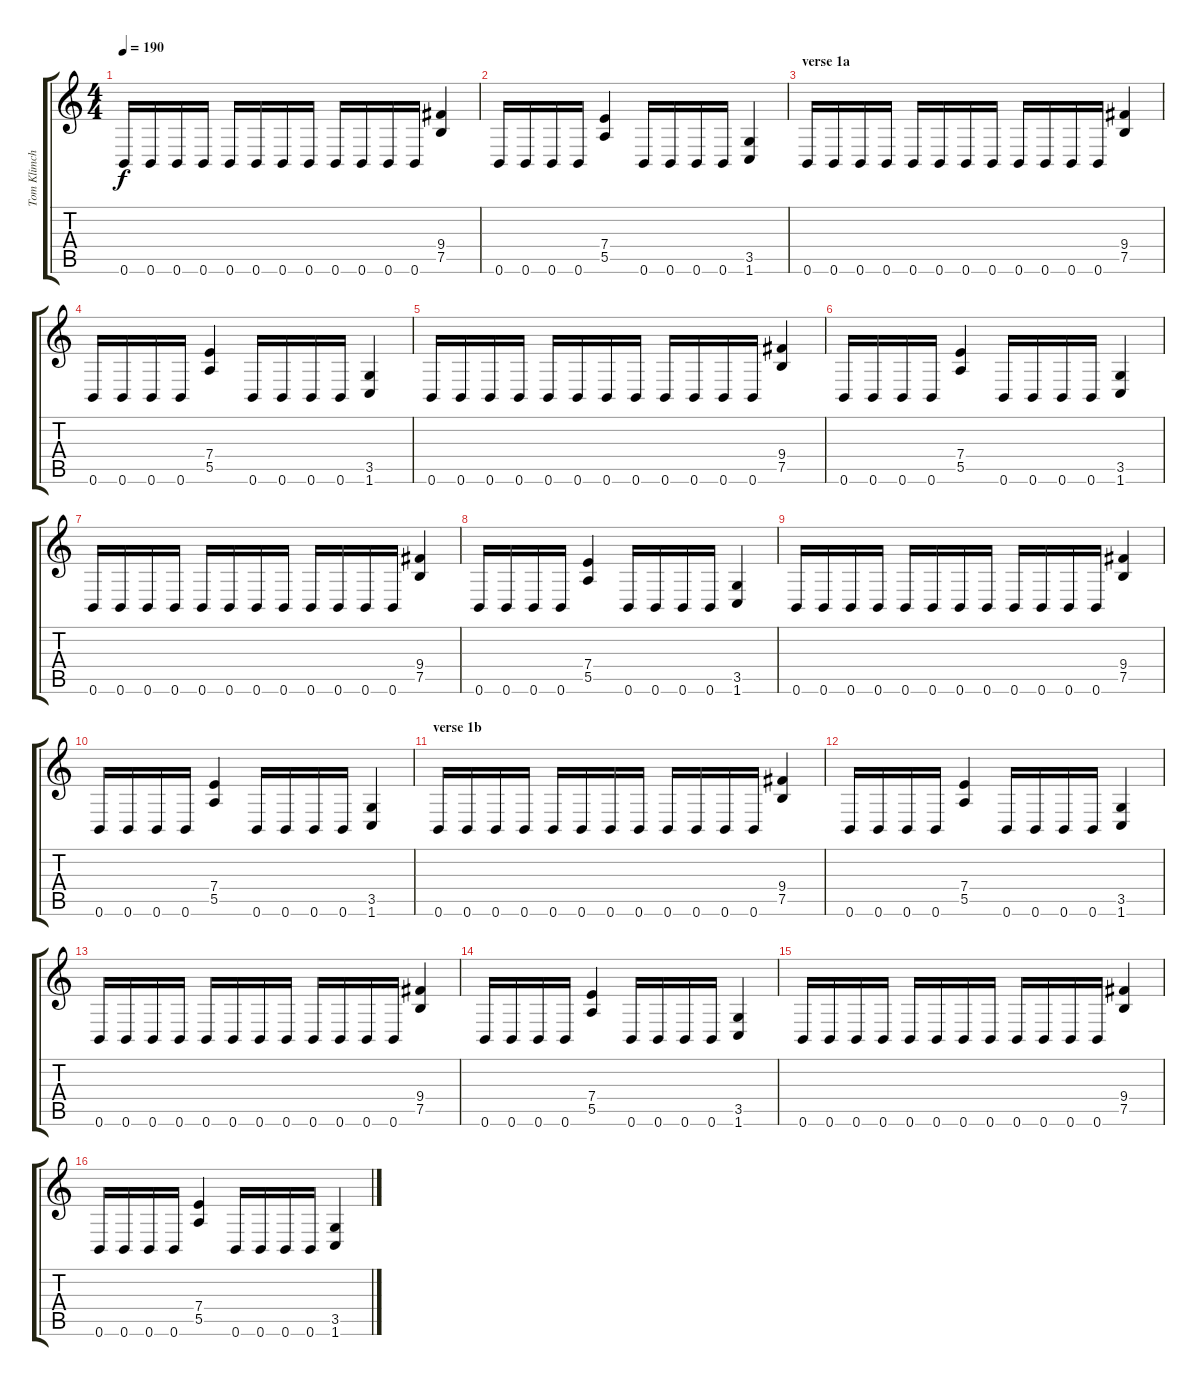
\track ("Tom Klimchuck (lead guitar)" "Tom Klimch") {instrument distortionguitar}
\staff {score tabs}
\tuning (B3 Gb3 D3 A2 E2 B1) {hide}
\ts (4 4)
\tempo 190
\clef g2
\ks c
0.6.16{dy f} 0.6.16 0.6.16 0.6.16 0.6.16 0.6.16 0.6.16 0.6.16 0.6.16 0.6.16 0.6.16 0.6.16 (9.4 7.5).4 |
0.6.16 0.6.16 0.6.16 0.6.16 (7.4 5.5).4 0.6.16 0.6.16 0.6.16 0.6.16 (3.5 1.6).4 |
\section ("" "verse 1a")
0.6.16 0.6.16 0.6.16 0.6.16 0.6.16 0.6.16 0.6.16 0.6.16 0.6.16 0.6.16 0.6.16 0.6.16 (9.4 7.5).4 |
0.6.16 0.6.16 0.6.16 0.6.16 (7.4 5.5).4 0.6.16 0.6.16 0.6.16 0.6.16 (3.5 1.6).4 |
0.6.16 0.6.16 0.6.16 0.6.16 0.6.16 0.6.16 0.6.16 0.6.16 0.6.16 0.6.16 0.6.16 0.6.16 (9.4 7.5).4 |
0.6.16 0.6.16 0.6.16 0.6.16 (7.4 5.5).4 0.6.16 0.6.16 0.6.16 0.6.16 (3.5 1.6).4 |
0.6.16 0.6.16 0.6.16 0.6.16 0.6.16 0.6.16 0.6.16 0.6.16 0.6.16 0.6.16 0.6.16 0.6.16 (9.4 7.5).4 |
0.6.16 0.6.16 0.6.16 0.6.16 (7.4 5.5).4 0.6.16 0.6.16 0.6.16 0.6.16 (3.5 1.6).4 |
0.6.16 0.6.16 0.6.16 0.6.16 0.6.16 0.6.16 0.6.16 0.6.16 0.6.16 0.6.16 0.6.16 0.6.16 (9.4 7.5).4 |
0.6.16 0.6.16 0.6.16 0.6.16 (7.4 5.5).4 0.6.16 0.6.16 0.6.16 0.6.16 (3.5 1.6).4 |
\section ("" "verse 1b")
0.6.16 0.6.16 0.6.16 0.6.16 0.6.16 0.6.16 0.6.16 0.6.16 0.6.16 0.6.16 0.6.16 0.6.16 (9.4 7.5).4 |
0.6.16 0.6.16 0.6.16 0.6.16 (7.4 5.5).4 0.6.16 0.6.16 0.6.16 0.6.16 (3.5 1.6).4 |
0.6.16 0.6.16 0.6.16 0.6.16 0.6.16 0.6.16 0.6.16 0.6.16 0.6.16 0.6.16 0.6.16 0.6.16 (9.4 7.5).4 |
0.6.16 0.6.16 0.6.16 0.6.16 (7.4 5.5).4 0.6.16 0.6.16 0.6.16 0.6.16 (3.5 1.6).4 |
0.6.16 0.6.16 0.6.16 0.6.16 0.6.16 0.6.16 0.6.16 0.6.16 0.6.16 0.6.16 0.6.16 0.6.16 (9.4 7.5).4 |
0.6.16 0.6.16 0.6.16 0.6.16 (7.4 5.5).4 0.6.16 0.6.16 0.6.16 0.6.16 (3.5 1.6).4
